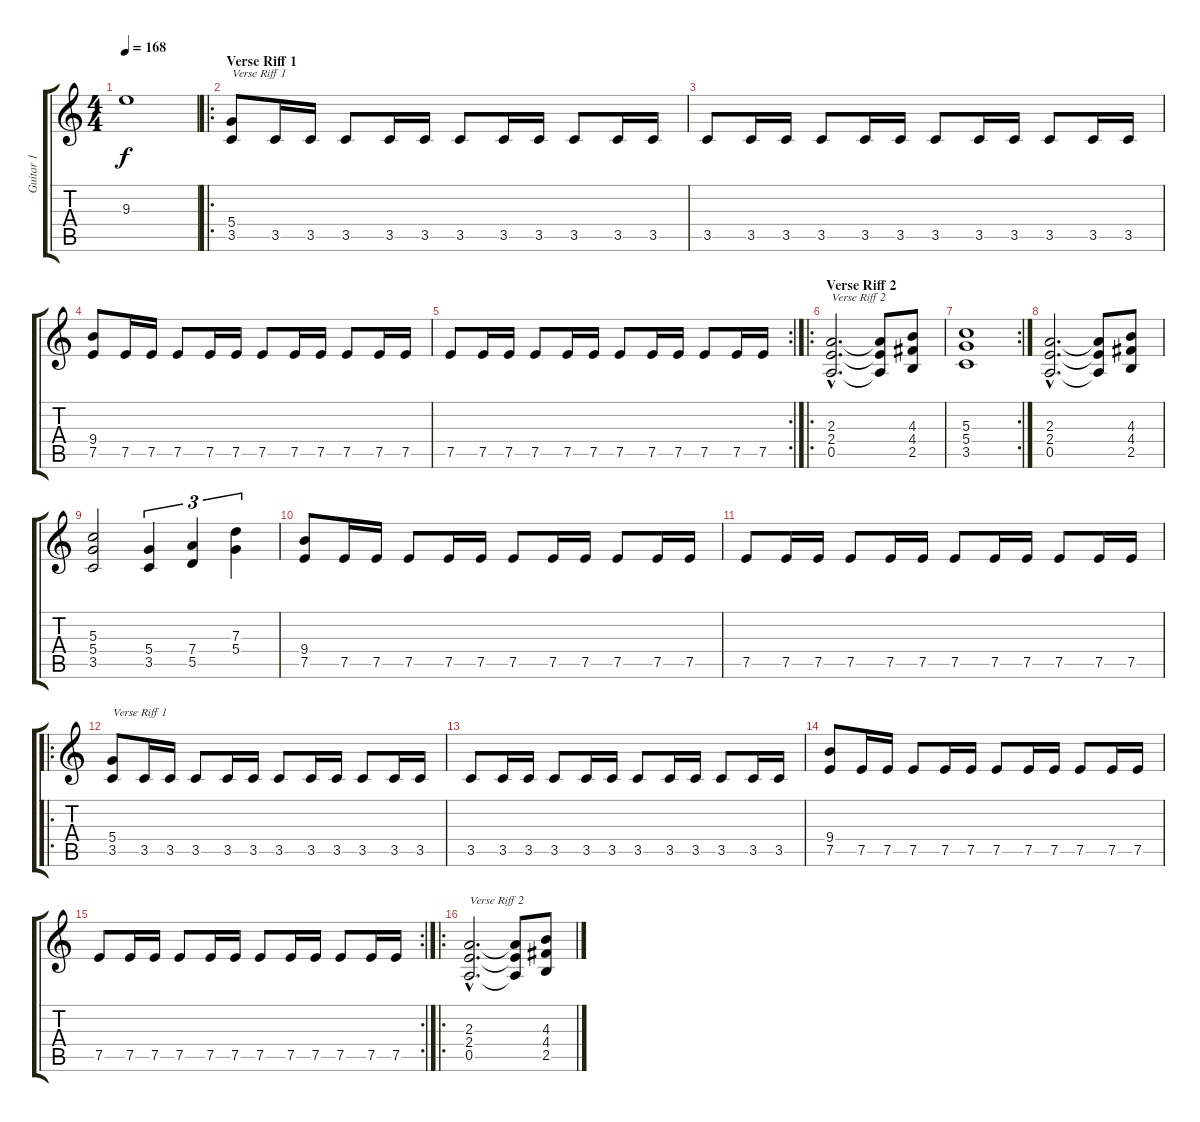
\track ("Guitar 1" "Guitar 1") {instrument distortionguitar}
\staff {score tabs}
\tuning (E4 B3 G3 D3 A2 E2) {hide}
\ts (4 4)
\tempo 168
\clef g2
\ks c
9.3.1{dy f} |
\ro
\section ("" "Verse Riff 1")
(5.4 3.5).8{txt "Verse Riff 1"} 3.5.16 3.5.16 3.5.8 3.5.16 3.5.16 3.5.8 3.5.16 3.5.16 3.5.8 3.5.16 3.5.16 |
3.5.8 3.5.16 3.5.16 3.5.8 3.5.16 3.5.16 3.5.8 3.5.16 3.5.16 3.5.8 3.5.16 3.5.16 |
(9.4 7.5).8 7.5.16 7.5.16 7.5.8 7.5.16 7.5.16 7.5.8 7.5.16 7.5.16 7.5.8 7.5.16 7.5.16 |
\rc 2
7.5.8 7.5.16 7.5.16 7.5.8 7.5.16 7.5.16 7.5.8 7.5.16 7.5.16 7.5.8 7.5.16 7.5.16 |
\ro
\section ("" "Verse Riff 2")
(2.3{hac} 2.4{hac} 0.5{hac}).2{d txt "Verse Riff 2"} (2.3{t} 2.4{t} 0.5{t}).8 (4.3 4.4 2.5).8 |
\rc 2
(5.3 5.4 3.5).1 |
(2.3{hac} 2.4{hac} 0.5{hac}).2{d} (2.3{t} 2.4{t} 0.5{t}).8 (4.3 4.4 2.5).8 |
(5.3 5.4 3.5).2 (5.4 3.5).4{tu (3 2)} (7.4 5.5).4{tu (3 2)} (7.3 5.4).4{tu (3 2)} |
(9.4 7.5).8 7.5.16 7.5.16 7.5.8 7.5.16 7.5.16 7.5.8 7.5.16 7.5.16 7.5.8 7.5.16 7.5.16 |
7.5.8 7.5.16 7.5.16 7.5.8 7.5.16 7.5.16 7.5.8 7.5.16 7.5.16 7.5.8 7.5.16 7.5.16 |
\ro
(5.4 3.5).8{txt "Verse Riff 1"} 3.5.16 3.5.16 3.5.8 3.5.16 3.5.16 3.5.8 3.5.16 3.5.16 3.5.8 3.5.16 3.5.16 |
3.5.8 3.5.16 3.5.16 3.5.8 3.5.16 3.5.16 3.5.8 3.5.16 3.5.16 3.5.8 3.5.16 3.5.16 |
(9.4 7.5).8 7.5.16 7.5.16 7.5.8 7.5.16 7.5.16 7.5.8 7.5.16 7.5.16 7.5.8 7.5.16 7.5.16 |
\rc 2
7.5.8 7.5.16 7.5.16 7.5.8 7.5.16 7.5.16 7.5.8 7.5.16 7.5.16 7.5.8 7.5.16 7.5.16 |
\ro
(2.3{hac} 2.4{hac} 0.5{hac}).2{d txt "Verse Riff 2"} (2.3{t} 2.4{t} 0.5{t}).8 (4.3 4.4 2.5).8
